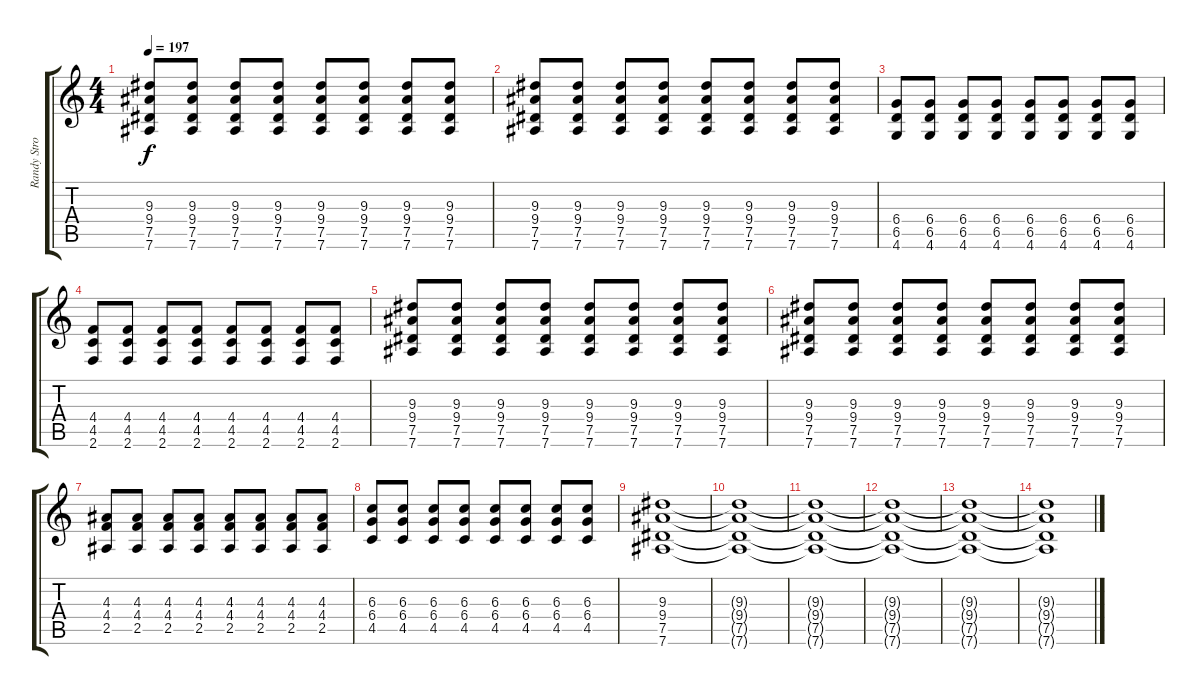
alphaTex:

\track ("Randy Strohmeyer" "Randy Stro") {instrument distortionguitar}
\staff {score tabs}
\tuning (Eb4 Bb3 Gb3 Db3 Ab2 Eb2) {hide}
\ts (4 4)
\tempo 197
\clef g2
\ks c
(9.3 9.4 7.5 7.6).8{dy f} (9.3 9.4 7.5 7.6).8 (9.3 9.4 7.5 7.6).8 (9.3 9.4 7.5 7.6).8 (9.3 9.4 7.5 7.6).8 (9.3 9.4 7.5 7.6).8 (9.3 9.4 7.5 7.6).8 (9.3 9.4 7.5 7.6).8 |
(9.3 9.4 7.5 7.6).8 (9.3 9.4 7.5 7.6).8 (9.3 9.4 7.5 7.6).8 (9.3 9.4 7.5 7.6).8 (9.3 9.4 7.5 7.6).8 (9.3 9.4 7.5 7.6).8 (9.3 9.4 7.5 7.6).8 (9.3 9.4 7.5 7.6).8 |
(6.4 6.5 4.6).8 (6.4 6.5 4.6).8 (6.4 6.5 4.6).8 (6.4 6.5 4.6).8 (6.4 6.5 4.6).8 (6.4 6.5 4.6).8 (6.4 6.5 4.6).8 (6.4 6.5 4.6).8 |
(4.4 4.5 2.6).8 (4.4 4.5 2.6).8 (4.4 4.5 2.6).8 (4.4 4.5 2.6).8 (4.4 4.5 2.6).8 (4.4 4.5 2.6).8 (4.4 4.5 2.6).8 (4.4 4.5 2.6).8 |
(9.3 9.4 7.5 7.6).8 (9.3 9.4 7.5 7.6).8 (9.3 9.4 7.5 7.6).8 (9.3 9.4 7.5 7.6).8 (9.3 9.4 7.5 7.6).8 (9.3 9.4 7.5 7.6).8 (9.3 9.4 7.5 7.6).8 (9.3 9.4 7.5 7.6).8 |
(9.3 9.4 7.5 7.6).8 (9.3 9.4 7.5 7.6).8 (9.3 9.4 7.5 7.6).8 (9.3 9.4 7.5 7.6).8 (9.3 9.4 7.5 7.6).8 (9.3 9.4 7.5 7.6).8 (9.3 9.4 7.5 7.6).8 (9.3 9.4 7.5 7.6).8 |
(4.3 4.4 2.5).8 (4.3 4.4 2.5).8 (4.3 4.4 2.5).8 (4.3 4.4 2.5).8 (4.3 4.4 2.5).8 (4.3 4.4 2.5).8 (4.3 4.4 2.5).8 (4.3 4.4 2.5).8 |
(6.3 6.4 4.5).8 (6.3 6.4 4.5).8 (6.3 6.4 4.5).8 (6.3 6.4 4.5).8 (6.3 6.4 4.5).8 (6.3 6.4 4.5).8 (6.3 6.4 4.5).8 (6.3 6.4 4.5).8 |
(9.3 9.4 7.5 7.6).1 |
(9.3{t} 9.4{t} 7.5{t} 7.6{t}).1 |
(9.3{t} 9.4{t} 7.5{t} 7.6{t}).1 |
(9.3{t} 9.4{t} 7.5{t} 7.6{t}).1 |
(9.3{t} 9.4{t} 7.5{t} 7.6{t}).1 |
(9.3{t} 9.4{t} 7.5{t} 7.6{t}).1
